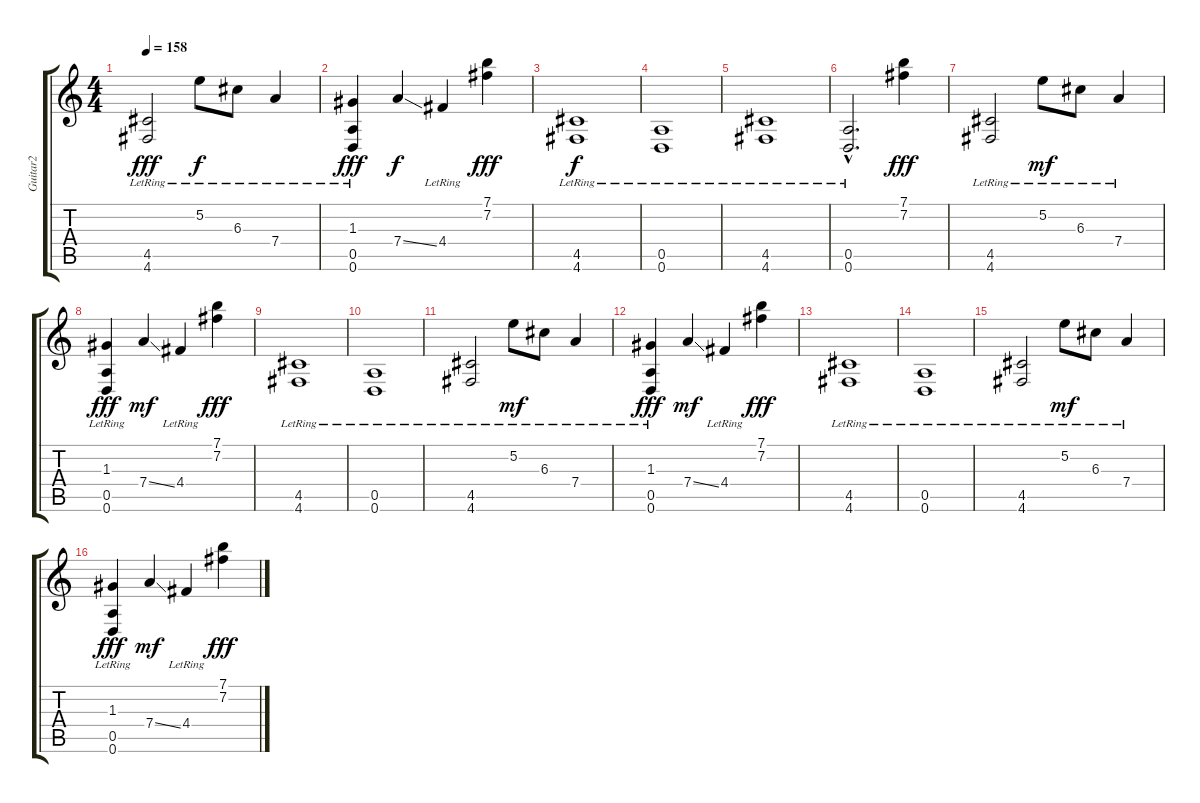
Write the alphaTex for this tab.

\track ("Guitar2" "Guitar2") {instrument electricguitarclean}
\staff {score tabs}
\tuning (E4 B3 G3 D3 A2 D2) {hide}
\ts (4 4)
\tempo 158
\clef g2
\ks c
(4.5{lr} 4.6{lr}).2{dy fff} 5.2{lr}.8{dy f} 6.3{lr}.8 7.4{lr}.4 |
(1.3 0.5{lr} 0.6{lr}).4{dy fff} 7.4{ss}.4{dy f} 4.4{lr}.4 (7.1 7.2).4{dy fff} |
(4.5{lr} 4.6{lr}).1{dy f} |
(0.5{lr} 0.6{lr}).1 |
(4.5{lr} 4.6{lr}).1 |
(0.5{hac lr} 0.6{hac lr}).2{d} (7.1 7.2).4{dy fff} |
(4.5{lr} 4.6{lr}).2 5.2{lr}.8{dy mf} 6.3{lr}.8 7.4{lr}.4 |
(1.3 0.5{lr} 0.6{lr}).4{dy fff} 7.4{ss}.4{dy mf} 4.4{lr}.4 (7.1 7.2).4{dy fff} |
(4.5{lr} 4.6{lr}).1 |
(0.5{lr} 0.6{lr}).1 |
(4.5{lr} 4.6{lr}).2 5.2{lr}.8{dy mf} 6.3{lr}.8 7.4{lr}.4 |
(1.3 0.5{lr} 0.6{lr}).4{dy fff} 7.4{ss}.4{dy mf} 4.4{lr}.4 (7.1 7.2).4{dy fff} |
(4.5{lr} 4.6{lr}).1 |
(0.5{lr} 0.6{lr}).1 |
(4.5{lr} 4.6{lr}).2 5.2{lr}.8{dy mf} 6.3{lr}.8 7.4{lr}.4 |
(1.3 0.5{lr} 0.6{lr}).4{dy fff} 7.4{ss}.4{dy mf} 4.4{lr}.4 (7.1 7.2).4{dy fff}
